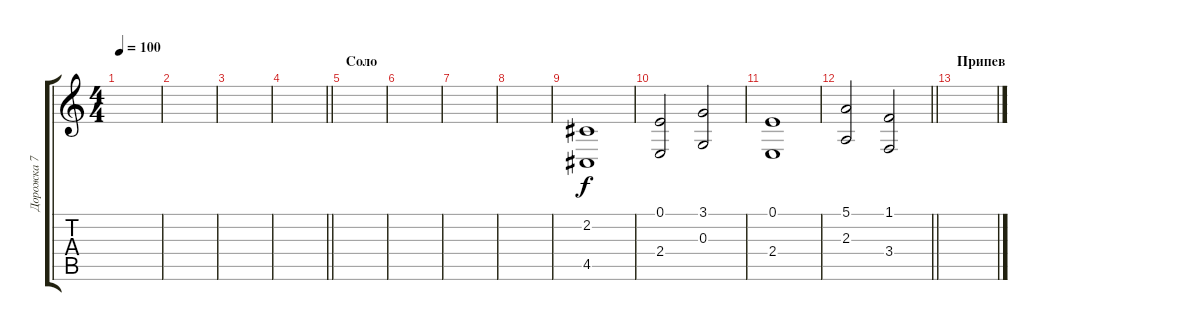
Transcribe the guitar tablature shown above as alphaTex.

\track ("Дорожка 7" "Дорожка 7") {instrument stringensemble1}
\staff {score tabs}
\tuning (E4 B3 G3 D3 A2 E2) {hide}
\ts (4 4)
\tempo 100
\clef g2
\ks c
|
|
|
\barLineRight lightlight
|
\section ("" "Соло")
|
|
|
|
(2.2 4.5).1 |
(0.1 2.4).2 (3.1 0.3).2 |
(0.1 2.4).1 |
\barLineRight lightlight
(5.1 2.3).2 (1.1 3.4).2 |
\section ("" "Припев")
